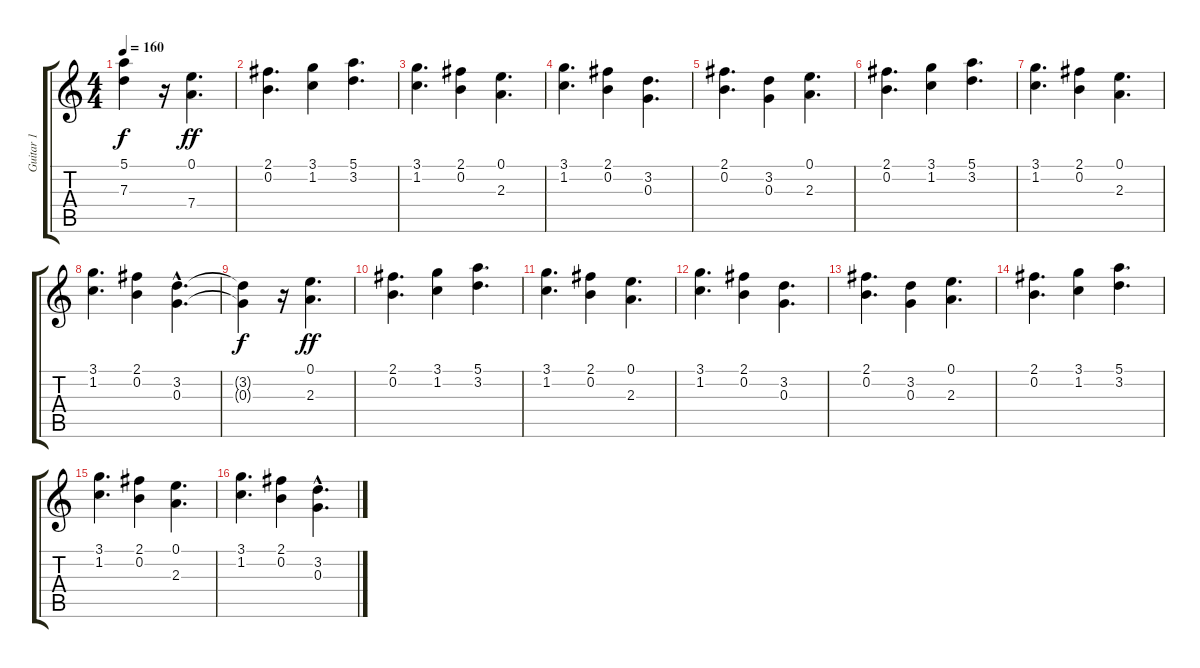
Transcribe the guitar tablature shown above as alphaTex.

\track ("Guitar 1" "Guitar 1") {instrument distortionguitar}
\staff {score tabs}
\tuning (E4 B3 G3 D3 A2 E2) {hide}
\ts (4 4)
\tempo 160
\clef g2
\ks c
(5.1{t} 7.3{t}).4{dy f} r.16 (0.1 7.4).4{d dy ff} |
(2.1 0.2).4{d} (3.1 1.2).4 (5.1 3.2).4{d} |
(3.1 1.2).4{d} (2.1 0.2).4 (0.1 2.3).4{d} |
(3.1 1.2).4{d} (2.1 0.2).4 (3.2 0.3).4{d} |
(2.1 0.2).4{d} (3.2 0.3).4 (0.1 2.3).4{d} |
(2.1 0.2).4{d} (3.1 1.2).4 (5.1 3.2).4{d} |
(3.1 1.2).4{d} (2.1 0.2).4 (0.1 2.3).4{d} |
(3.1 1.2).4{d} (2.1 0.2).4 (3.2{hac} 0.3{hac}).4{d} |
(3.2{t} 0.3{t}).4{dy f} r.16 (0.1 2.3).4{d dy ff} |
(2.1 0.2).4{d} (3.1 1.2).4 (5.1 3.2).4{d} |
(3.1 1.2).4{d} (2.1 0.2).4 (0.1 2.3).4{d} |
(3.1 1.2).4{d} (2.1 0.2).4 (3.2 0.3).4{d} |
(2.1 0.2).4{d} (3.2 0.3).4 (0.1 2.3).4{d} |
(2.1 0.2).4{d} (3.1 1.2).4 (5.1 3.2).4{d} |
(3.1 1.2).4{d} (2.1 0.2).4 (0.1 2.3).4{d} |
(3.1 1.2).4{d} (2.1 0.2).4 (3.2{hac} 0.3{hac}).4{d}
